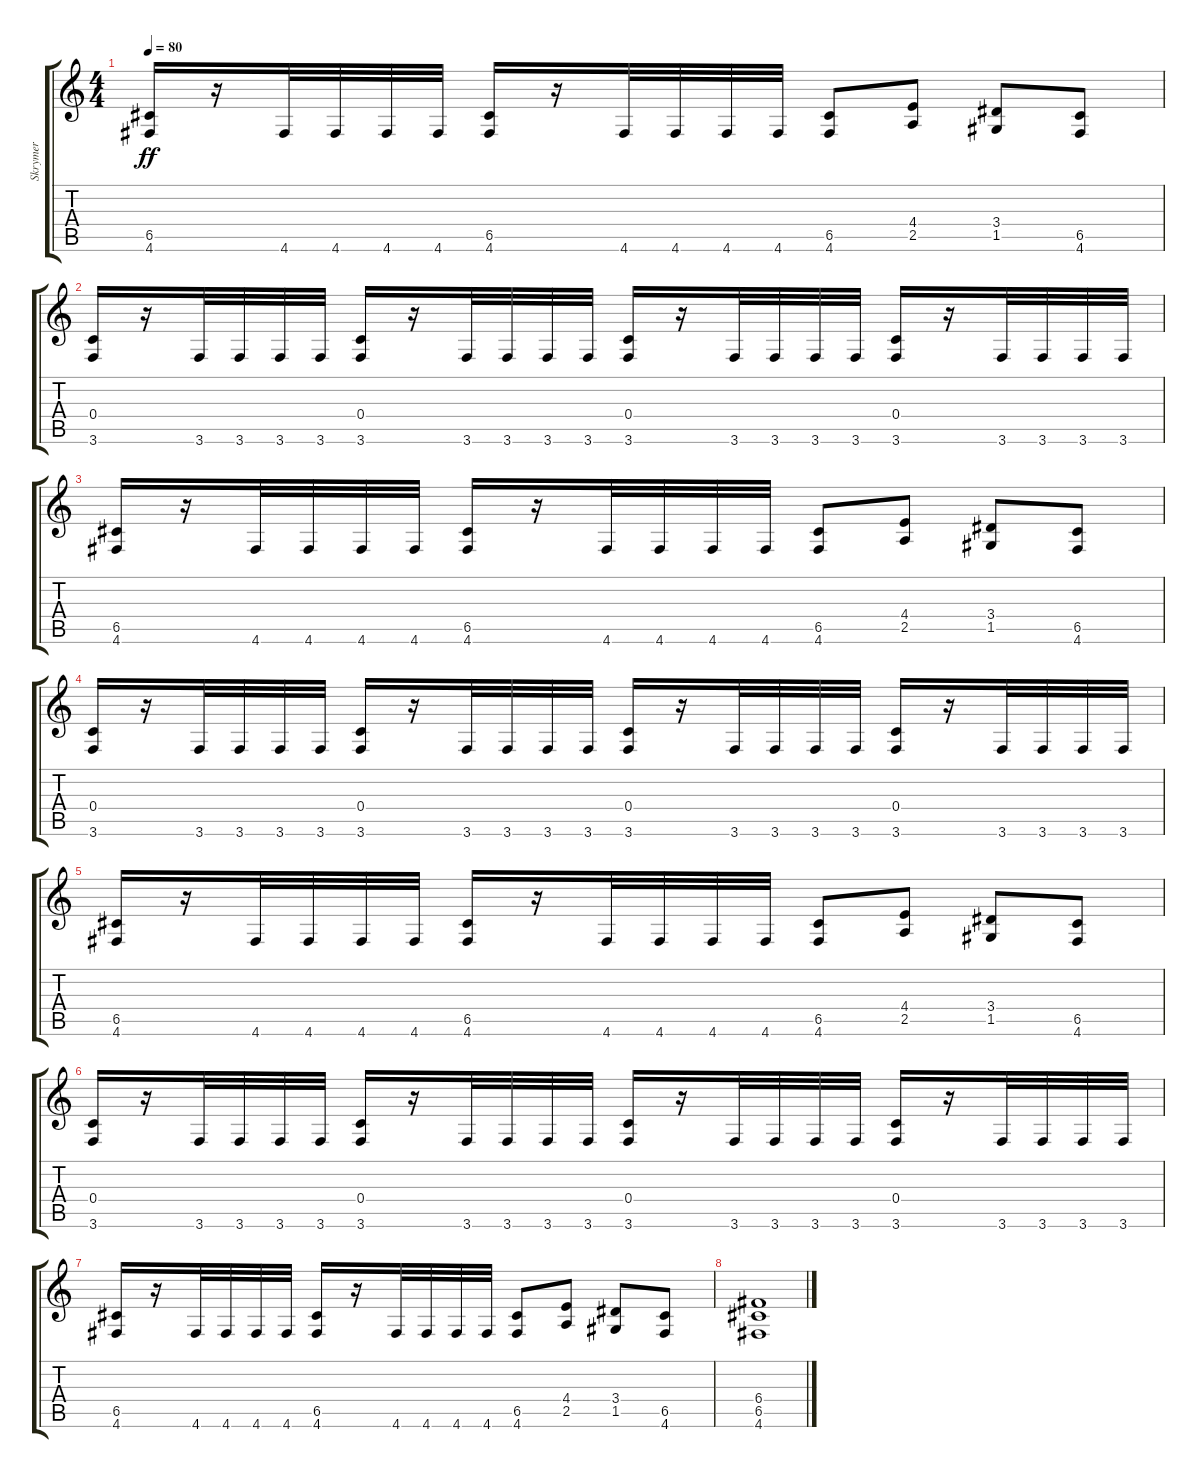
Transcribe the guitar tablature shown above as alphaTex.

\track ("Skrymer" "Skrymer") {instrument distortionguitar}
\staff {score tabs}
\tuning (D4 A3 F3 C3 G2 D2) {hide}
\ts (4 4)
\tempo 80
\clef g2
\ks c
(6.5 4.6).16{dy ff} r.16 4.6.32 4.6.32 4.6.32 4.6.32 (6.5 4.6).16 r.16 4.6.32 4.6.32 4.6.32 4.6.32 (6.5 4.6).8 (4.4 2.5).8 (3.4 1.5).8 (6.5 4.6).8 |
(0.4 3.6).16 r.16 3.6.32 3.6.32 3.6.32 3.6.32 (0.4 3.6).16 r.16 3.6.32 3.6.32 3.6.32 3.6.32 (0.4 3.6).16 r.16 3.6.32 3.6.32 3.6.32 3.6.32 (0.4 3.6).16 r.16 3.6.32 3.6.32 3.6.32 3.6.32 |
(6.5 4.6).16 r.16 4.6.32 4.6.32 4.6.32 4.6.32 (6.5 4.6).16 r.16 4.6.32 4.6.32 4.6.32 4.6.32 (6.5 4.6).8 (4.4 2.5).8 (3.4 1.5).8 (6.5 4.6).8 |
(0.4 3.6).16 r.16 3.6.32 3.6.32 3.6.32 3.6.32 (0.4 3.6).16 r.16 3.6.32 3.6.32 3.6.32 3.6.32 (0.4 3.6).16 r.16 3.6.32 3.6.32 3.6.32 3.6.32 (0.4 3.6).16 r.16 3.6.32 3.6.32 3.6.32 3.6.32 |
(6.5 4.6).16 r.16 4.6.32 4.6.32 4.6.32 4.6.32 (6.5 4.6).16 r.16 4.6.32 4.6.32 4.6.32 4.6.32 (6.5 4.6).8 (4.4 2.5).8 (3.4 1.5).8 (6.5 4.6).8 |
(0.4 3.6).16 r.16 3.6.32 3.6.32 3.6.32 3.6.32 (0.4 3.6).16 r.16 3.6.32 3.6.32 3.6.32 3.6.32 (0.4 3.6).16 r.16 3.6.32 3.6.32 3.6.32 3.6.32 (0.4 3.6).16 r.16 3.6.32 3.6.32 3.6.32 3.6.32 |
(6.5 4.6).16 r.16 4.6.32 4.6.32 4.6.32 4.6.32 (6.5 4.6).16 r.16 4.6.32 4.6.32 4.6.32 4.6.32 (6.5 4.6).8 (4.4 2.5).8 (3.4 1.5).8 (6.5 4.6).8 |
(6.4 6.5 4.6).1
